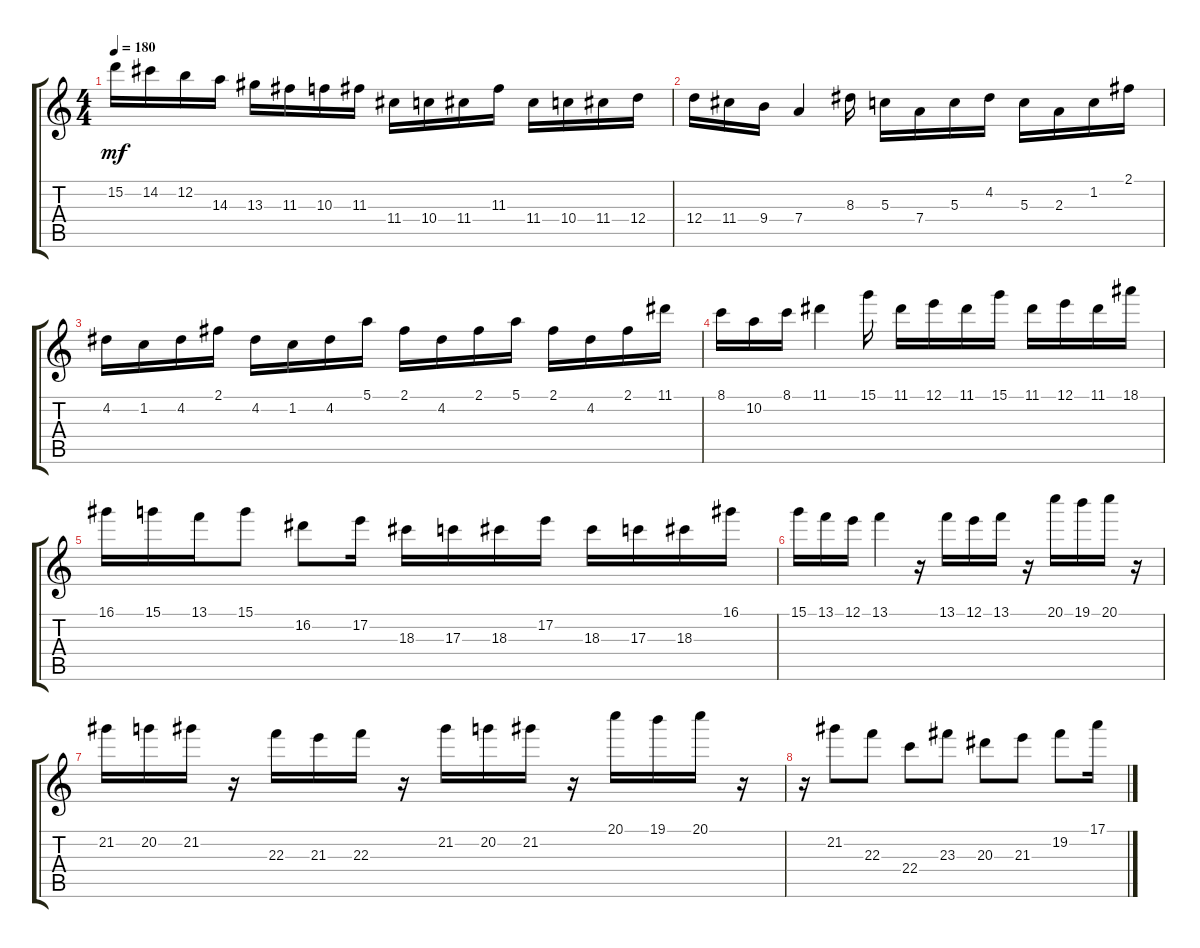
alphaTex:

\track "" {instrument overdrivenguitar}
\staff {score tabs}
\tuning (E4 B3 G3 D3 A2 E2) {hide}
\ts (4 4)
\tempo 180
\clef g2
\ks c
15.2.16{dy mf} 14.2.16 12.2.16 14.3.16 13.3.16 11.3.16 10.3.16 11.3.16 11.4.16 10.4.16 11.4.16 11.3.16 11.4.16 10.4.16 11.4.16 12.4.16 |
12.4.16 11.4.16 9.4.16 7.4.4 8.3.16 5.3.16 7.4.16 5.3.16 4.2.16 5.3.16 2.3.16 1.2.16 2.1.16 |
4.2.16 1.2.16 4.2.16 2.1.16 4.2.16 1.2.16 4.2.16 5.1.16 2.1.16 4.2.16 2.1.16 5.1.16 2.1.16 4.2.16 2.1.16 11.1.16 |
8.1.16 10.2.16 8.1.16 11.1.4 15.1.16 11.1.16 12.1.16 11.1.16 15.1.16 11.1.16 12.1.16 11.1.16 18.1.16 |
16.1.16 15.1.16 13.1.16 15.1.8 16.2.8 17.2.16 18.3.16 17.3.16 18.3.16 17.2.16 18.3.16 17.3.16 18.3.16 16.1.16 |
15.1.16 13.1.16 12.1.16 13.1.4 r.16 13.1.16 12.1.16 13.1.16 r.16 20.1.16 19.1.16 20.1.16 r.16 |
21.2.16 20.2.16 21.2.16 r.16 22.3.16 21.3.16 22.3.16 r.16 21.2.16 20.2.16 21.2.16 r.16 20.1.16 19.1.16 20.1.16 r.16 |
r.16 21.2.8 22.3.8 22.4.8 23.3.8 20.3.8 21.3.8 19.2.8 17.1.16
